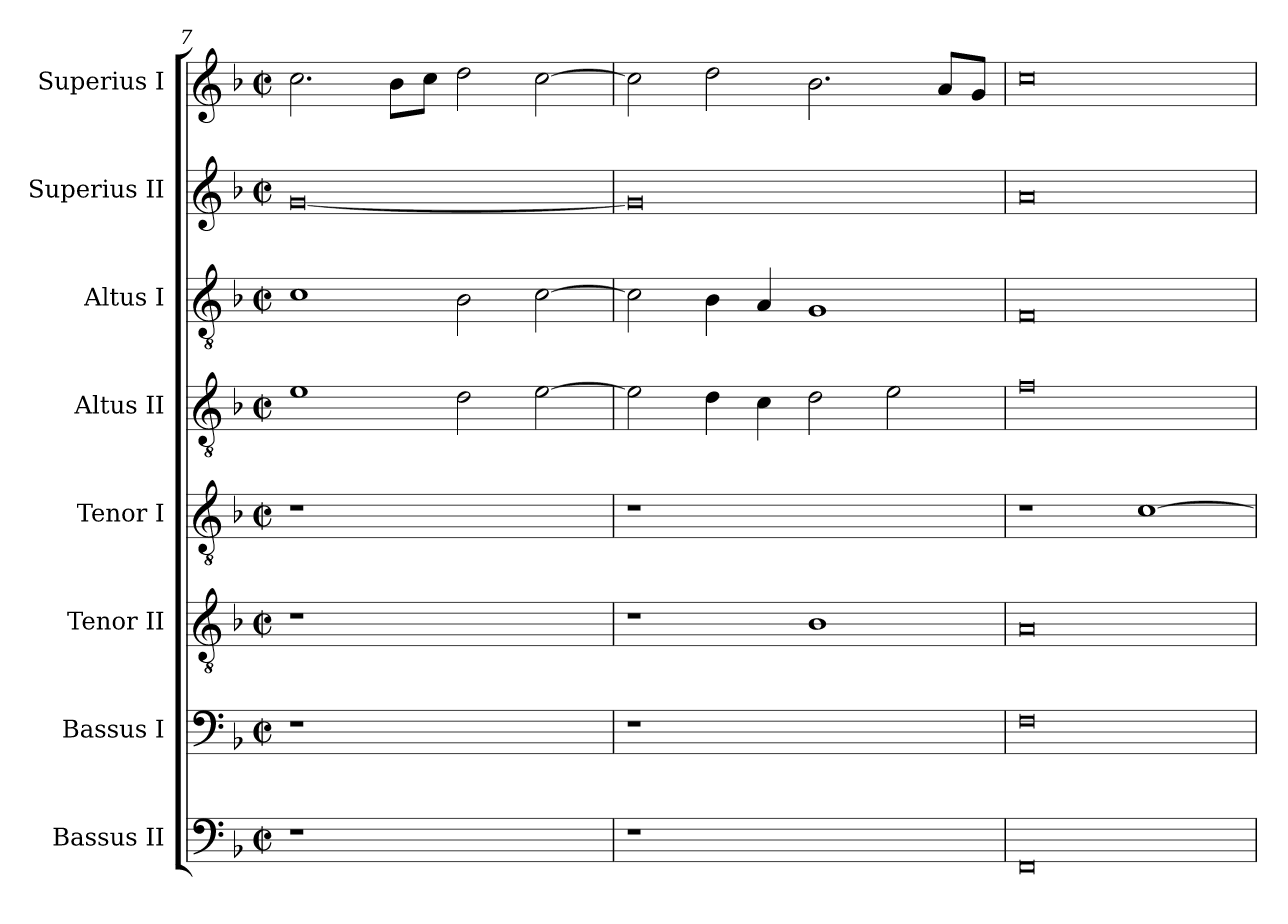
**kern	**kern	**kern	**kern	**kern	**kern	**kern	**kern
*part8	*part7	*part6	*part5	*part4	*part3	*part2	*part1
*staff8	*staff7	*staff6	*staff5	*staff4	*staff3	*staff2	*staff1
*I"Bassus II	*I"Bassus I	*I"Tenor II	*I"Tenor I	*I"Altus II	*I"Altus I	*I"Superius II	*I"Superius I
*I'B.s.	*	*	*	*I'A.s.	*	*I'S.s.	*I'S.p.
*clefF4	*clefF4	*clefGv2	*clefGv2	*clefGv2	*clefGv2	*clefG2	*clefG2
*	*	*ITrd7c12	*ITrd7c12	*ITrd7c12	*ITrd7c12	*	*
*k[b-]	*k[b-]	*k[b-]	*k[b-]	*k[b-]	*k[b-]	*k[b-]	*k[b-]
*F:	*F:	*F:	*F:	*F:	*F:	*F:	*F:
*M2/2	*M2/2	*M2/2	*M2/2	*M2/2	*M2/2	*M2/2	*M2/2
*met(c|)	*met(c|)	*met(c|)	*met(c|)	*met(c|)	*met(c|)	*met(c|)	*met(c|)
=7	=7	=7	=7	=7	=7	=7	=7
!LO:N:vis=1	!LO:N:vis=1	!LO:N:vis=1	!LO:N:vis=1	!	!	!	!
1r	1r	1r	1r	1Ei	1Ci	[<0gi	2.cci\
.	.	.	.	.	.	.	8b-i\L
.	.	.	.	.	.	.	8cci\J
1ryy	1ryy	1ryy	1ryy	2Di\	2BB-i\	.	2ddi\
.	.	.	.	[>2Ei\	[>2Ci\	.	[>2cci\
!!LO:LB:g=z
=8	=8	=8	=8	=8	=8	=8	=8
!LO:N:vis=1	!LO:N:vis=1	!	!LO:N:vis=1	!	!	!	!
1r	1r	1r	1r	2Ei\]	2Ci\]	0gi]	2cci\]
.	.	.	.	4Di\	4BB-i\	.	2ddi\
.	.	.	.	4Ci\	4AAi/	.	.
1ryy	1ryy	1BB-i	1ryy	2Di\	1GGi	.	2.b-i\
.	.	.	.	2Ei\	.	.	.
.	.	.	.	.	.	.	8ai/L
.	.	.	.	.	.	.	8gi/J
=9	=9	=9	=9	=9	=9	=9	=9
0FFi	0Fi	0AAi	1r	0Fi	0FFi	0ai	0cci
.	.	.	[>1Ci	.	.	.	.
=	=	=	=	=	=	=	=
*-	*-	*-	*-	*-	*-	*-	*-
